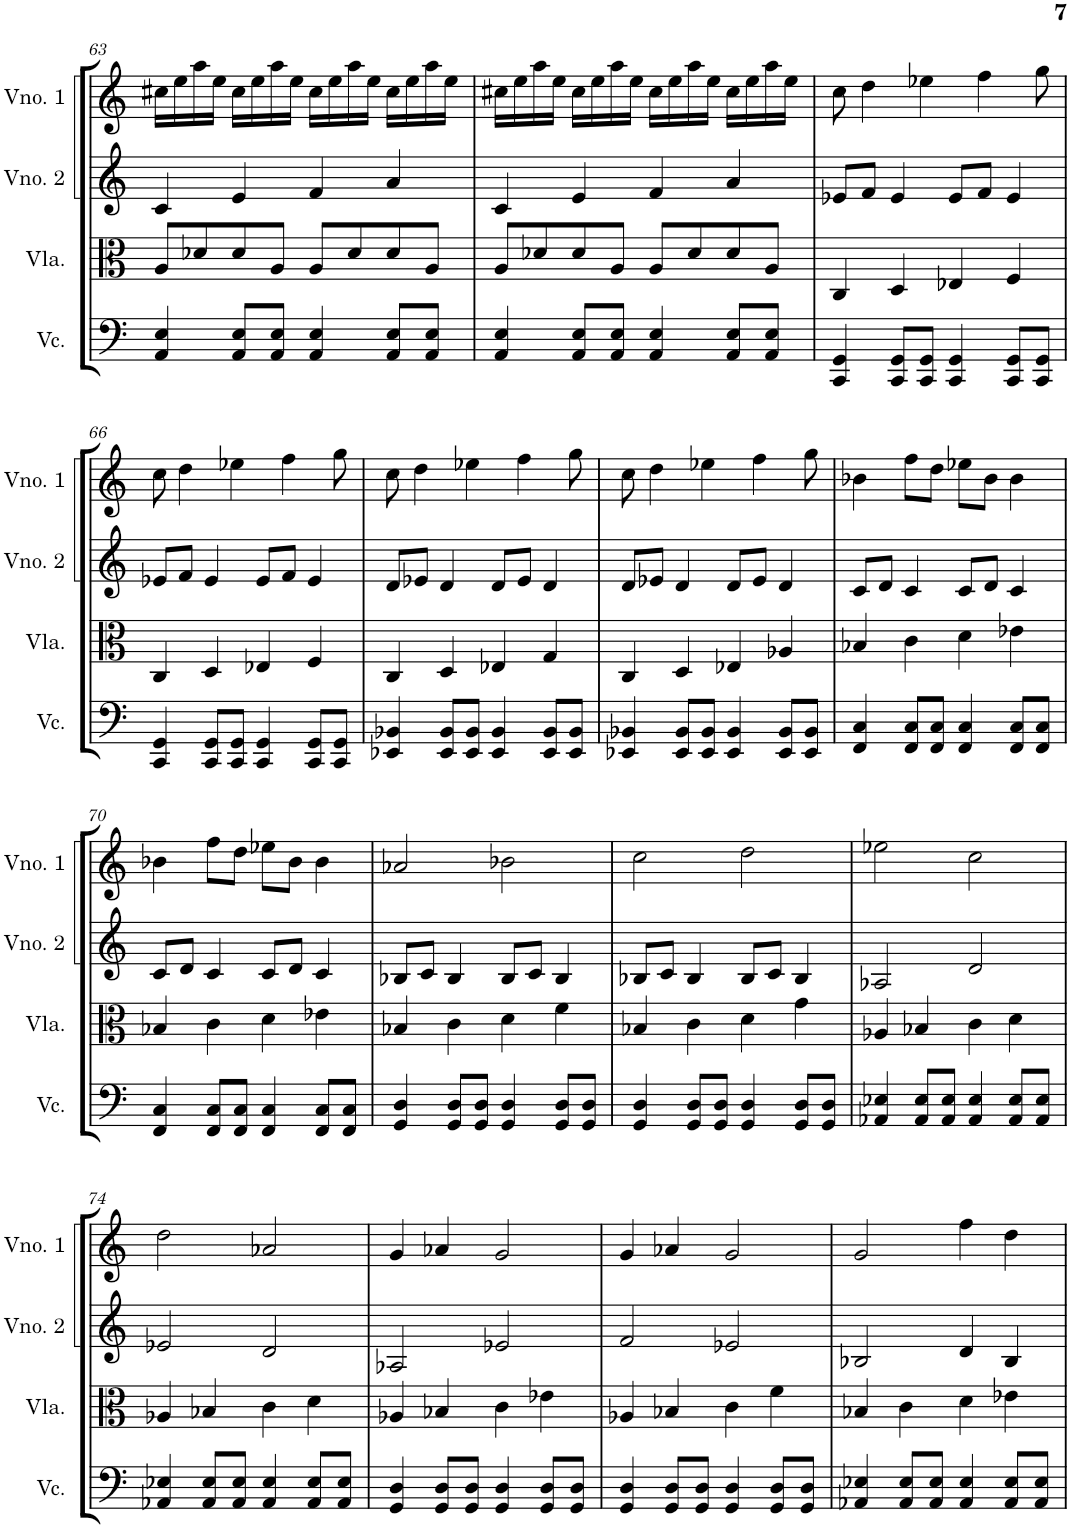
**kern	**kern	**kern	**kern
*part4	*part3	*part2	*part1
*staff4	*staff3	*staff2	*staff1
*I"Violoncelo	*I"Viola	*I"Violino 2	*I"Violino 1
*I'Vc.	*I'Vla.	*I'Vno. 2	*I'Vno. 1
!!LO:PB:g=z
*clefF4	*clefC3	*clefG2	*clefG2
*k[]	*k[]	*k[]	*k[]
*M4/4	*M4/4	*M4/4	*M4/4
=63	=63	=63	=63
4AA/ 4E/	8A/L	4c/	16cc#X\LL
.	.	.	16ee\
.	8d-X/	.	16aa\
.	.	.	16ee\JJ
8AA/ 8E/L	8d-/	4e/	16cc#\LL
.	.	.	16ee\
8AA/ 8E/J	8A/J	.	16aa\
.	.	.	16ee\JJ
4AA/ 4E/	8A/L	4f/	16cc#\LL
.	.	.	16ee\
.	8d-/	.	16aa\
.	.	.	16ee\JJ
8AA/ 8E/L	8d-/	4a/	16cc#\LL
.	.	.	16ee\
8AA/ 8E/J	8A/J	.	16aa\
.	.	.	16ee\JJ
=64	=64	=64	=64
4AA/ 4E/	8A/L	4c/	16cc#X\LL
.	.	.	16ee\
.	8d-X/	.	16aa\
.	.	.	16ee\JJ
8AA/ 8E/L	8d-/	4e/	16cc#\LL
.	.	.	16ee\
8AA/ 8E/J	8A/J	.	16aa\
.	.	.	16ee\JJ
4AA/ 4E/	8A/L	4f/	16cc#\LL
.	.	.	16ee\
.	8d-/	.	16aa\
.	.	.	16ee\JJ
8AA/ 8E/L	8d-/	4a/	16cc#\LL
.	.	.	16ee\
8AA/ 8E/J	8A/J	.	16aa\
.	.	.	16ee\JJ
=65	=65	=65	=65
4CC/ 4GG/	4C/	8e-X/L	8cc\
.	.	8f/J	4dd\
8CC/ 8GG/L	4D/	4e-/	.
8CC/ 8GG/J	.	.	4ee-X\
4CC/ 4GG/	4E-X/	8e-/L	.
.	.	8f/J	4ff\
8CC/ 8GG/L	4F/	4e-/	.
8CC/ 8GG/J	.	.	8gg\
!!LO:LB:g=z
=66	=66	=66	=66
4CC/ 4GG/	4C/	8e-X/L	8cc\
.	.	8f/J	4dd\
8CC/ 8GG/L	4D/	4e-/	.
8CC/ 8GG/J	.	.	4ee-X\
4CC/ 4GG/	4E-X/	8e-/L	.
.	.	8f/J	4ff\
8CC/ 8GG/L	4F/	4e-/	.
8CC/ 8GG/J	.	.	8gg\
=67	=67	=67	=67
4EE-X/ 4BB-X/	4C/	8d/L	8cc\
.	.	8e-X/J	4dd\
8EE-/ 8BB-/L	4D/	4d/	.
8EE-/ 8BB-/J	.	.	4ee-X\
4EE-/ 4BB-/	4E-X/	8d/L	.
.	.	8e-/J	4ff\
8EE-/ 8BB-/L	4G/	4d/	.
8EE-/ 8BB-/J	.	.	8gg\
=68	=68	=68	=68
4EE-X/ 4BB-X/	4C/	8d/L	8cc\
.	.	8e-X/J	4dd\
8EE-/ 8BB-/L	4D/	4d/	.
8EE-/ 8BB-/J	.	.	4ee-X\
4EE-/ 4BB-/	4E-X/	8d/L	.
.	.	8e-/J	4ff\
8EE-/ 8BB-/L	4A-X/	4d/	.
8EE-/ 8BB-/J	.	.	8gg\
=69	=69	=69	=69
4FF/ 4C/	4B-X/	8c/L	4b-X\
.	.	8d/J	.
8FF/ 8C/L	4c\	4c/	8ff\L
8FF/ 8C/J	.	.	8dd\J
4FF/ 4C/	4d\	8c/L	8ee-X\L
.	.	8d/J	8b-\J
8FF/ 8C/L	4e-X\	4c/	4b-\
8FF/ 8C/J	.	.	.
!!LO:LB:g=z
=70	=70	=70	=70
4FF/ 4C/	4B-X/	8c/L	4b-X\
.	.	8d/J	.
8FF/ 8C/L	4c\	4c/	8ff\L
8FF/ 8C/J	.	.	8dd\J
4FF/ 4C/	4d\	8c/L	8ee-X\L
.	.	8d/J	8b-\J
8FF/ 8C/L	4e-X\	4c/	4b-\
8FF/ 8C/J	.	.	.
=71	=71	=71	=71
4GG/ 4D/	4B-X/	8B-X/L	2a-X/
.	.	8c/J	.
8GG/ 8D/L	4c\	4B-/	.
8GG/ 8D/J	.	.	.
4GG/ 4D/	4d\	8B-/L	2b-X\
.	.	8c/J	.
8GG/ 8D/L	4f\	4B-/	.
8GG/ 8D/J	.	.	.
=72	=72	=72	=72
4GG/ 4D/	4B-X/	8B-X/L	2cc\
.	.	8c/J	.
8GG/ 8D/L	4c\	4B-/	.
8GG/ 8D/J	.	.	.
4GG/ 4D/	4d\	8B-/L	2dd\
.	.	8c/J	.
8GG/ 8D/L	4g\	4B-/	.
8GG/ 8D/J	.	.	.
=73	=73	=73	=73
4AA-X/ 4E-X/	4A-X/	2A-X/	2ee-X\
8AA-/ 8E-/L	4B-X/	.	.
8AA-/ 8E-/J	.	.	.
4AA-/ 4E-/	4c\	2d/	2cc\
8AA-/ 8E-/L	4d\	.	.
8AA-/ 8E-/J	.	.	.
!!LO:LB:g=z
=74	=74	=74	=74
4AA-X/ 4E-X/	4A-X/	2e-X/	2dd\
8AA-/ 8E-/L	4B-X/	.	.
8AA-/ 8E-/J	.	.	.
4AA-/ 4E-/	4c\	2d/	2a-X/
8AA-/ 8E-/L	4d\	.	.
8AA-/ 8E-/J	.	.	.
=75	=75	=75	=75
4GG/ 4D/	4A-X/	2A-X/	4g/
8GG/ 8D/L	4B-X/	.	4a-X/
8GG/ 8D/J	.	.	.
4GG/ 4D/	4c\	2e-X/	2g/
8GG/ 8D/L	4e-X\	.	.
8GG/ 8D/J	.	.	.
=76	=76	=76	=76
4GG/ 4D/	4A-X/	2f/	4g/
8GG/ 8D/L	4B-X/	.	4a-X/
8GG/ 8D/J	.	.	.
4GG/ 4D/	4c\	2e-X/	2g/
8GG/ 8D/L	4f\	.	.
8GG/ 8D/J	.	.	.
=77	=77	=77	=77
4AA-X/ 4E-X/	4B-X/	2B-X/	2g/
8AA-/ 8E-/L	4c\	.	.
8AA-/ 8E-/J	.	.	.
4AA-/ 4E-/	4d\	4d/	4ff\
8AA-/ 8E-/L	4e-X\	4B-/	4dd\
8AA-/ 8E-/J	.	.	.
=	=	=	=
*-	*-	*-	*-
